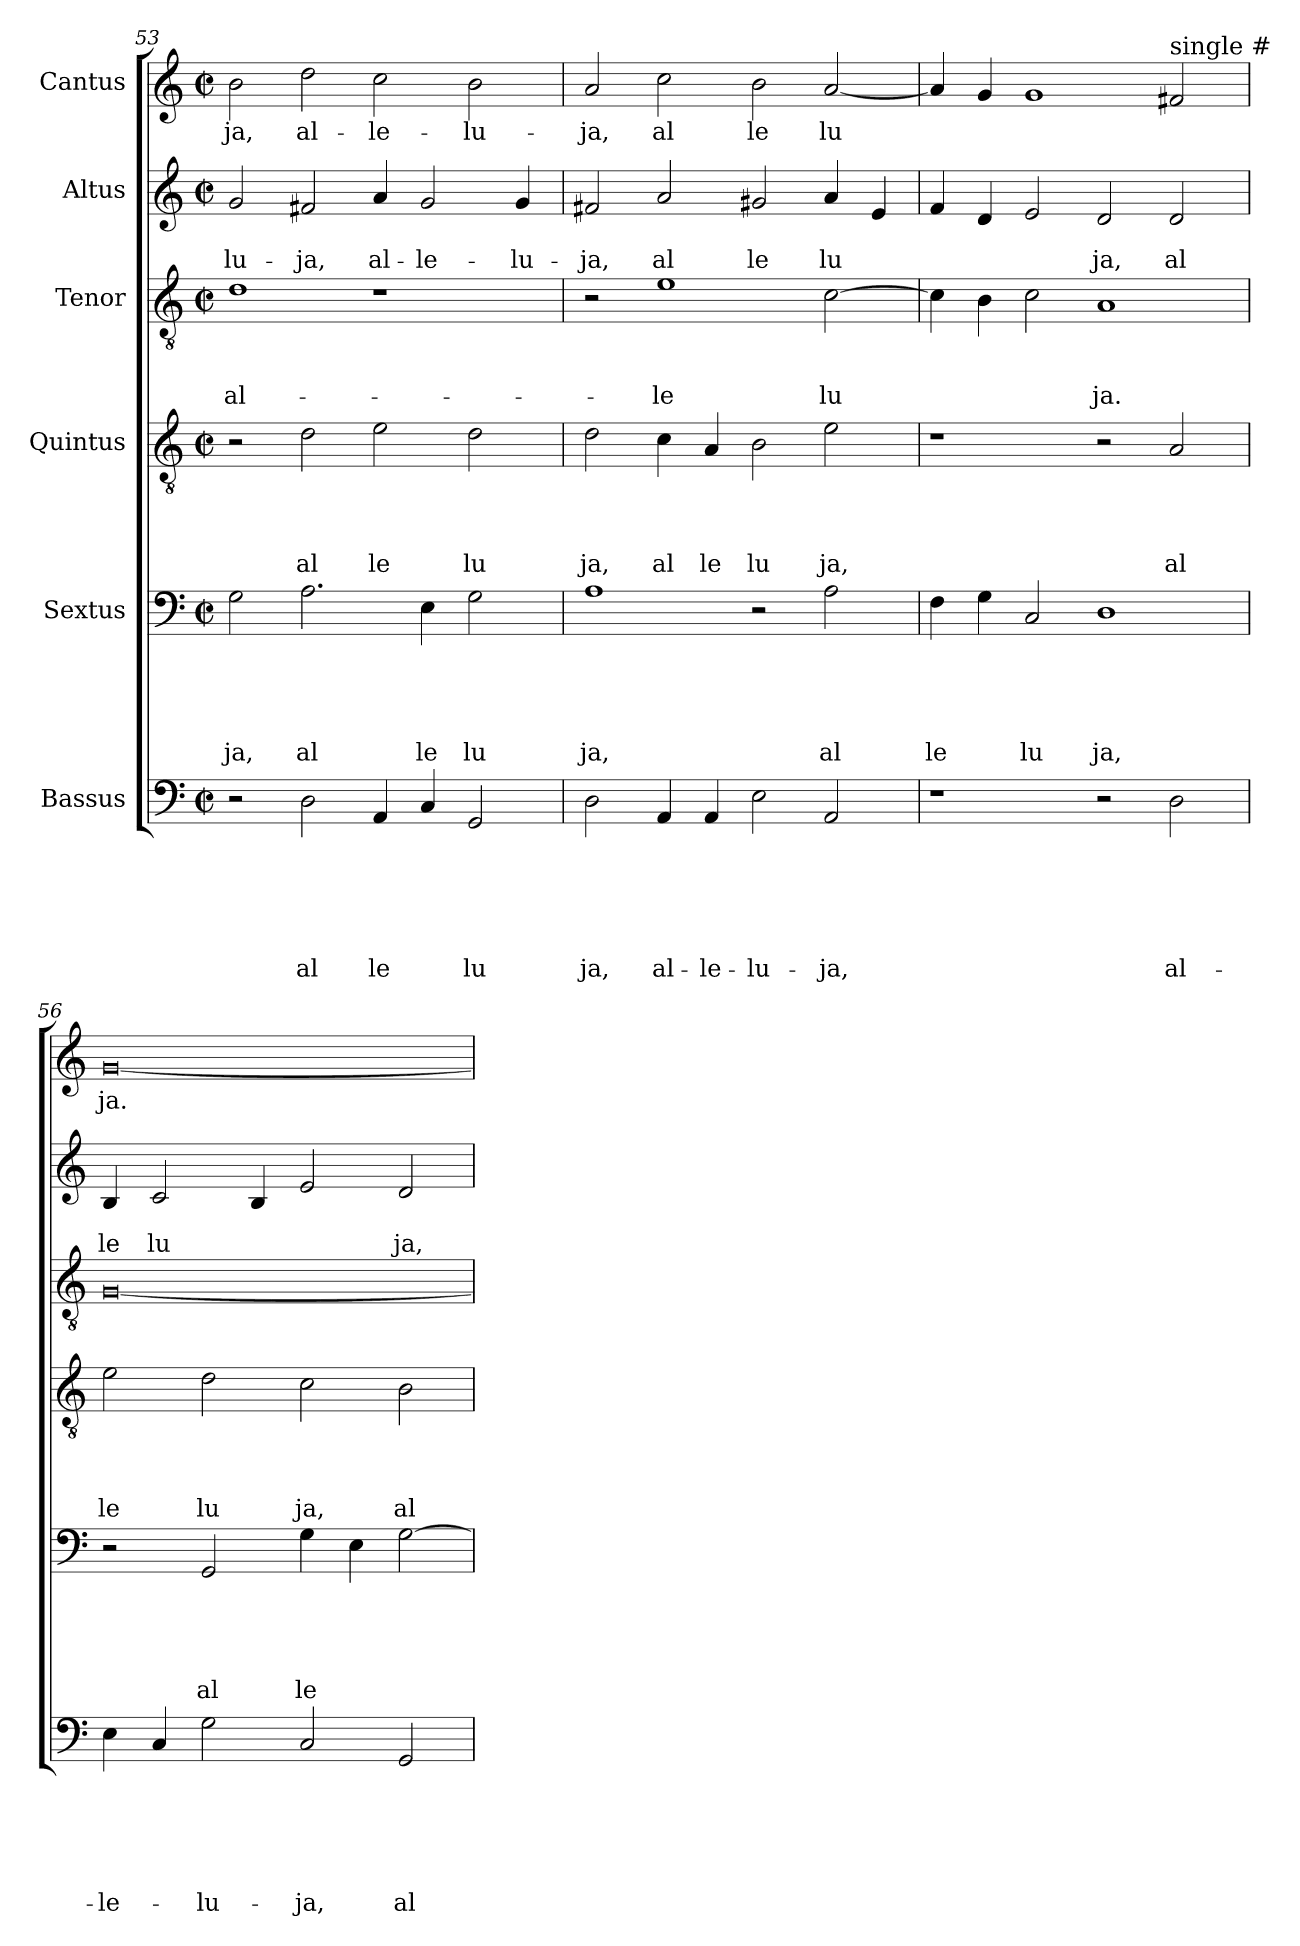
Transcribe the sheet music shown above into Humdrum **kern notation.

**kern	**text	**text	**text	**text	**text	**text	**kern	**text	**text	**text	**text	**text	**kern	**text	**text	**text	**text	**kern	**text	**text	**text	**kern	**text	**text	**kern	**text
*part6	*part6	*part6	*part6	*part6	*part6	*part6	*part5	*part5	*part5	*part5	*part5	*part5	*part4	*part4	*part4	*part4	*part4	*part3	*part3	*part3	*part3	*part2	*part2	*part2	*part1	*part1
*staff6	*staff6	*staff6	*staff6	*staff6	*staff6	*staff6	*staff5	*staff5	*staff5	*staff5	*staff5	*staff5	*staff4	*staff4	*staff4	*staff4	*staff4	*staff3	*staff3	*staff3	*staff3	*staff2	*staff2	*staff2	*staff1	*staff1
*I"Bassus	*	*	*	*	*	*	*I"Sextus	*	*	*	*	*	*I"Quintus	*	*	*	*	*I"Tenor	*	*	*	*I"Altus	*	*	*I"Cantus	*
*clefF4	*	*	*	*	*	*	*clefF4	*	*	*	*	*	*clefGv2	*	*	*	*	*clefGv2	*	*	*	*clefG2	*	*	*clefG2	*
*k[]	*	*	*	*	*	*	*k[]	*	*	*	*	*	*k[]	*	*	*	*	*k[]	*	*	*	*k[]	*	*	*k[]	*
*C:	*	*	*	*	*	*	*C:	*	*	*	*	*	*C:	*	*	*	*	*C:	*	*	*	*C:	*	*	*C:	*
*M2/2	*	*	*	*	*	*	*M2/2	*	*	*	*	*	*M2/2	*	*	*	*	*M2/2	*	*	*	*M2/2	*	*	*M2/2	*
*met(c|)	*	*	*	*	*	*	*met(c|)	*	*	*	*	*	*met(c|)	*	*	*	*	*met(c|)	*	*	*	*met(c|)	*	*	*met(c|)	*
=53	=53	=53	=53	=53	=53	=53	=53	=53	=53	=53	=53	=53	=53	=53	=53	=53	=53	=53	=53	=53	=53	=53	=53	=53	=53	=53
!	!	!	!	!	!	!	!	!	!	!	!	!LO:LY:b	!	!	!	!	!	!	!	!	!LO:LY:b	!	!	!LO:LY:b	!	!LO:LY:b
2r	.	.	.	.	.	.	2G\	.	.	.	.	ja,	2r	.	.	.	.	1d	.	.	al-	2g/	.	-lu-	2b\	-ja,
!	!	!	!	!	!	!LO:LY:b	!	!	!	!	!	!LO:LY:b	!	!	!	!	!LO:LY:b	!	!	!	!	!	!	!LO:LY:b	!	!LO:LY:b
2D\	.	.	.	.	.	al	2.A\	.	.	.	.	al	2d\	.	.	.	al	.	.	.	.	2f#X/	.	-ja,	2dd\	al-
!	!	!	!	!	!	!LO:LY:b	!	!	!	!	!	!	!	!	!	!	!LO:LY:b	!	!	!	!	!	!	!LO:LY:b	!	!LO:LY:b
4AA/	.	.	.	.	.	le	.	.	.	.	.	.	2e\	.	.	.	le	1r	.	.	.	4a/	.	al-	2cc\	-le-
!	!	!	!	!	!	!	!	!	!	!	!	!LO:LY:b	!	!	!	!	!	!	!	!	!	!	!	!LO:LY:b	!	!
4C/	.	.	.	.	.	.	4E\	.	.	.	.	le	.	.	.	.	.	.	.	.	.	2g/	.	-le-	.	.
!	!	!	!	!	!	!LO:LY:b	!	!	!	!	!	!LO:LY:b	!	!	!	!	!LO:LY:b	!	!	!	!	!	!	!	!	!LO:LY:b
2GG/	.	.	.	.	.	lu	2G\	.	.	.	.	lu	2d\	.	.	.	lu	.	.	.	.	.	.	.	2b\	-lu-
!	!	!	!	!	!	!	!	!	!	!	!	!	!	!	!	!	!	!	!	!	!	!	!	!LO:LY:b	!	!
.	.	.	.	.	.	.	.	.	.	.	.	.	.	.	.	.	.	.	.	.	.	4g/	.	-lu-	.	.
!!LO:PB:g=z
=54	=54	=54	=54	=54	=54	=54	=54	=54	=54	=54	=54	=54	=54	=54	=54	=54	=54	=54	=54	=54	=54	=54	=54	=54	=54	=54
!	!	!	!	!	!	!LO:LY:b	!	!	!	!	!	!LO:LY:b	!	!	!	!	!LO:LY:b	!	!	!	!	!	!	!LO:LY:b	!	!LO:LY:b
2D\	.	.	.	.	.	ja,	1A	.	.	.	.	ja,	2d\	.	.	.	ja,	2r	.	.	.	2f#X/	.	-ja,	2a/	-ja,
!	!	!	!	!	!	!LO:LY:b	!	!	!	!	!	!	!	!	!	!	!LO:LY:b	!	!	!	!LO:LY:b	!	!	!LO:LY:b	!	!LO:LY:b
4AA/	.	.	.	.	.	al-	.	.	.	.	.	.	4c\	.	.	.	al	1e	.	.	-le	2a/	.	al	2cc\	al
!	!	!	!	!	!	!LO:LY:b	!	!	!	!	!	!	!	!	!	!	!LO:LY:b	!	!	!	!	!	!	!	!	!
4AA/	.	.	.	.	.	-le-	.	.	.	.	.	.	4A/	.	.	.	le	.	.	.	.	.	.	.	.	.
!	!	!	!	!	!	!LO:LY:b	!	!	!	!	!	!	!	!	!	!	!LO:LY:b	!	!	!	!	!	!	!LO:LY:b	!	!LO:LY:b
2E\	.	.	.	.	.	-lu-	2r	.	.	.	.	.	2B\	.	.	.	lu	.	.	.	.	2g#X/	.	le	2b\	le
!	!	!	!	!	!	!LO:LY:b	!	!	!	!	!	!LO:LY:b	!	!	!	!	!LO:LY:b	!	!	!	!LO:LY:b	!	!	!LO:LY:b	!	!LO:LY:b
2AA/	.	.	.	.	.	-ja,	2A\	.	.	.	.	al	2e\	.	.	.	ja,	[>2c\	.	.	lu	4a/	.	lu	[<2a/	lu
.	.	.	.	.	.	.	.	.	.	.	.	.	.	.	.	.	.	.	.	.	.	4e/	.	.	.	.
=55	=55	=55	=55	=55	=55	=55	=55	=55	=55	=55	=55	=55	=55	=55	=55	=55	=55	=55	=55	=55	=55	=55	=55	=55	=55	=55
!	!	!	!	!	!	!	!	!	!	!	!	!LO:LY:b	!	!	!	!	!	!	!	!	!	!	!	!	!	!
1r	.	.	.	.	.	.	4F\	.	.	.	.	le	1r	.	.	.	.	4c\]	.	.	.	4f/	.	.	4a/]	.
.	.	.	.	.	.	.	4G\	.	.	.	.	.	.	.	.	.	.	4B\	.	.	.	4d/	.	.	4g/	.
!	!	!	!	!	!	!	!	!	!	!	!	!LO:LY:b	!	!	!	!	!	!	!	!	!	!	!	!	!	!
.	.	.	.	.	.	.	2C/	.	.	.	.	lu	.	.	.	.	.	2c\	.	.	.	2e/	.	.	1g	.
!	!	!	!	!	!	!	!	!	!	!	!	!LO:LY:b	!	!	!	!	!	!	!	!	!LO:LY:b	!	!	!LO:LY:b	!	!
2r	.	.	.	.	.	.	1D	.	.	.	.	ja,	2r	.	.	.	.	1A	.	.	ja.	2d/	.	ja,	.	.
!	!	!	!	!	!	!	!	!	!	!	!	!	!	!	!	!	!	!	!	!	!	!	!	!	!LO:TX:a:t=single #	!
!	!	!	!	!	!	!LO:LY:b	!	!	!	!	!	!	!	!	!	!	!LO:LY:b	!	!	!	!	!	!	!LO:LY:b	!	!
2D\	.	.	.	.	.	al-	.	.	.	.	.	.	2A/	.	.	.	al	.	.	.	.	2d/	.	al	2f#/	.
=56	=56	=56	=56	=56	=56	=56	=56	=56	=56	=56	=56	=56	=56	=56	=56	=56	=56	=56	=56	=56	=56	=56	=56	=56	=56	=56
!	!	!	!	!	!	!LO:LY:b	!	!	!	!	!	!	!	!	!	!	!LO:LY:b	!	!	!	!	!	!	!LO:LY:b	!	!LO:LY:b
4E\	.	.	.	.	.	-le-	2r	.	.	.	.	.	2e\	.	.	.	le	[<0G	.	.	.	4B/	.	le	[<0g	ja.
!	!	!	!	!	!	!	!	!	!	!	!	!	!	!	!	!	!	!	!	!	!	!	!	!LO:LY:b	!	!
4C/	.	.	.	.	.	.	.	.	.	.	.	.	.	.	.	.	.	.	.	.	.	2c/	.	lu	.	.
!	!	!	!	!	!	!LO:LY:b	!	!	!	!	!	!LO:LY:b	!	!	!	!	!LO:LY:b	!	!	!	!	!	!	!	!	!
2G\	.	.	.	.	.	-lu-	2GG/	.	.	.	.	al	2d\	.	.	.	lu	.	.	.	.	.	.	.	.	.
.	.	.	.	.	.	.	.	.	.	.	.	.	.	.	.	.	.	.	.	.	.	4B/	.	.	.	.
!	!	!	!	!	!	!LO:LY:b	!	!	!	!	!	!LO:LY:b	!	!	!	!	!LO:LY:b	!	!	!	!	!	!	!	!	!
2C/	.	.	.	.	.	-ja,	4G\	.	.	.	.	le	2c\	.	.	.	ja,	.	.	.	.	2e/	.	.	.	.
.	.	.	.	.	.	.	4E\	.	.	.	.	.	.	.	.	.	.	.	.	.	.	.	.	.	.	.
!	!	!	!	!	!	!LO:LY:b	!	!	!	!	!	!	!	!	!	!	!LO:LY:b	!	!	!	!	!	!	!LO:LY:b	!	!
2GG/	.	.	.	.	.	al-	[>2G\	.	.	.	.	.	2B\	.	.	.	al	.	.	.	.	2d/	.	ja,	.	.
=	=	=	=	=	=	=	=	=	=	=	=	=	=	=	=	=	=	=	=	=	=	=	=	=	=	=
*-	*-	*-	*-	*-	*-	*-	*-	*-	*-	*-	*-	*-	*-	*-	*-	*-	*-	*-	*-	*-	*-	*-	*-	*-	*-	*-
